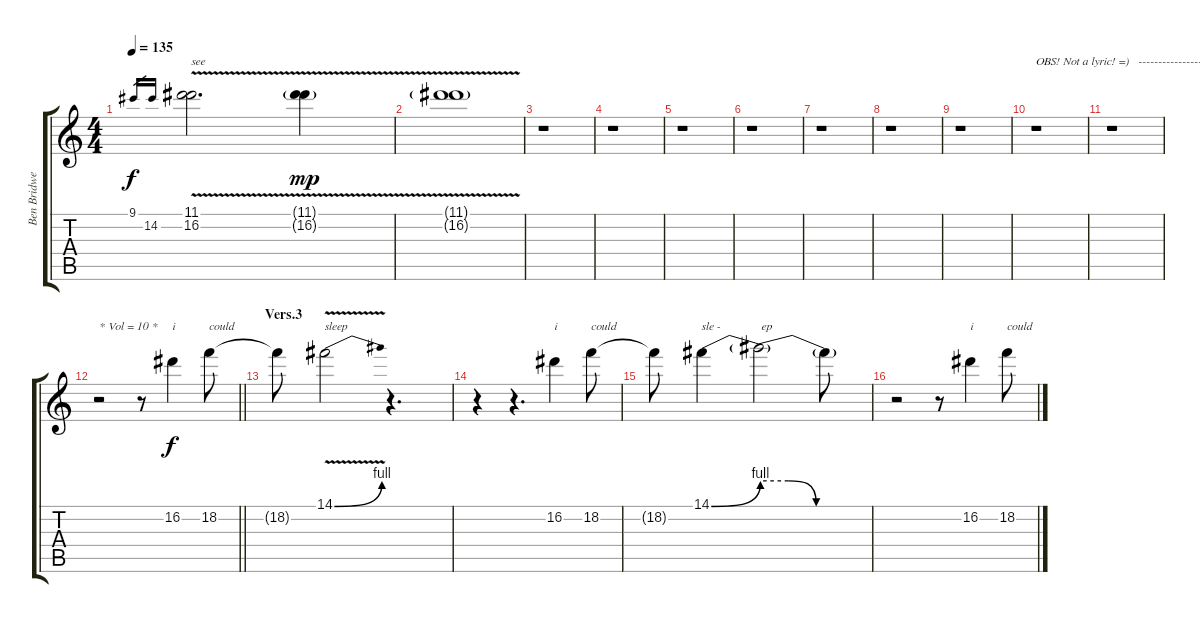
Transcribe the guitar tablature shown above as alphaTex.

\track ("Ben Bridwell (Vocals)" "Ben Bridwe") {instrument electricguitarjazz}
\staff {score tabs}
\tuning (E4 B3 G3 D3 A2 E2) {hide}
\ts (4 4)
\tempo 135
\clef g2
\ks c
9.1.16{gr dy f} 14.2.16{gr} (11.1 16.2{v}).2{d txt "see"} (11.1{g} 16.2{v g}).4{dy mp} |
(11.1{g} 16.2{v g}).1 |
r.1 |
r.1 |
r.1 |
r.1 |
r.1 |
r.1 |
r.1 |
r.1{txt "OBS! Not a lyric! =)   ---------------->"} |
r.1 |
\barLineRight lightlight
r.2{txt "* Vol = 10 *" volume 10} r.8 16.2.4{txt "i" dy f} 18.2.8{txt "could"} |
\section ("" "Vers.3")
18.2{t}.8 14.1{be (bend 0 0 60 4) v}.2{txt "sleep"} r.4{d} |
r.4 r.4{d} 16.2.4{txt "i"} 18.2.8{txt "could"} |
18.2{t}.8 14.1{be (bend 0 0 60 4)}.4{txt "sle -"} 14.1{be (custom 0 4 15 4 30 0 60 0) t}.2{txt " ep"} 14.1{t}.8 |
r.2 r.8 16.2.4{txt "i"} 18.2.8{txt "could"}
